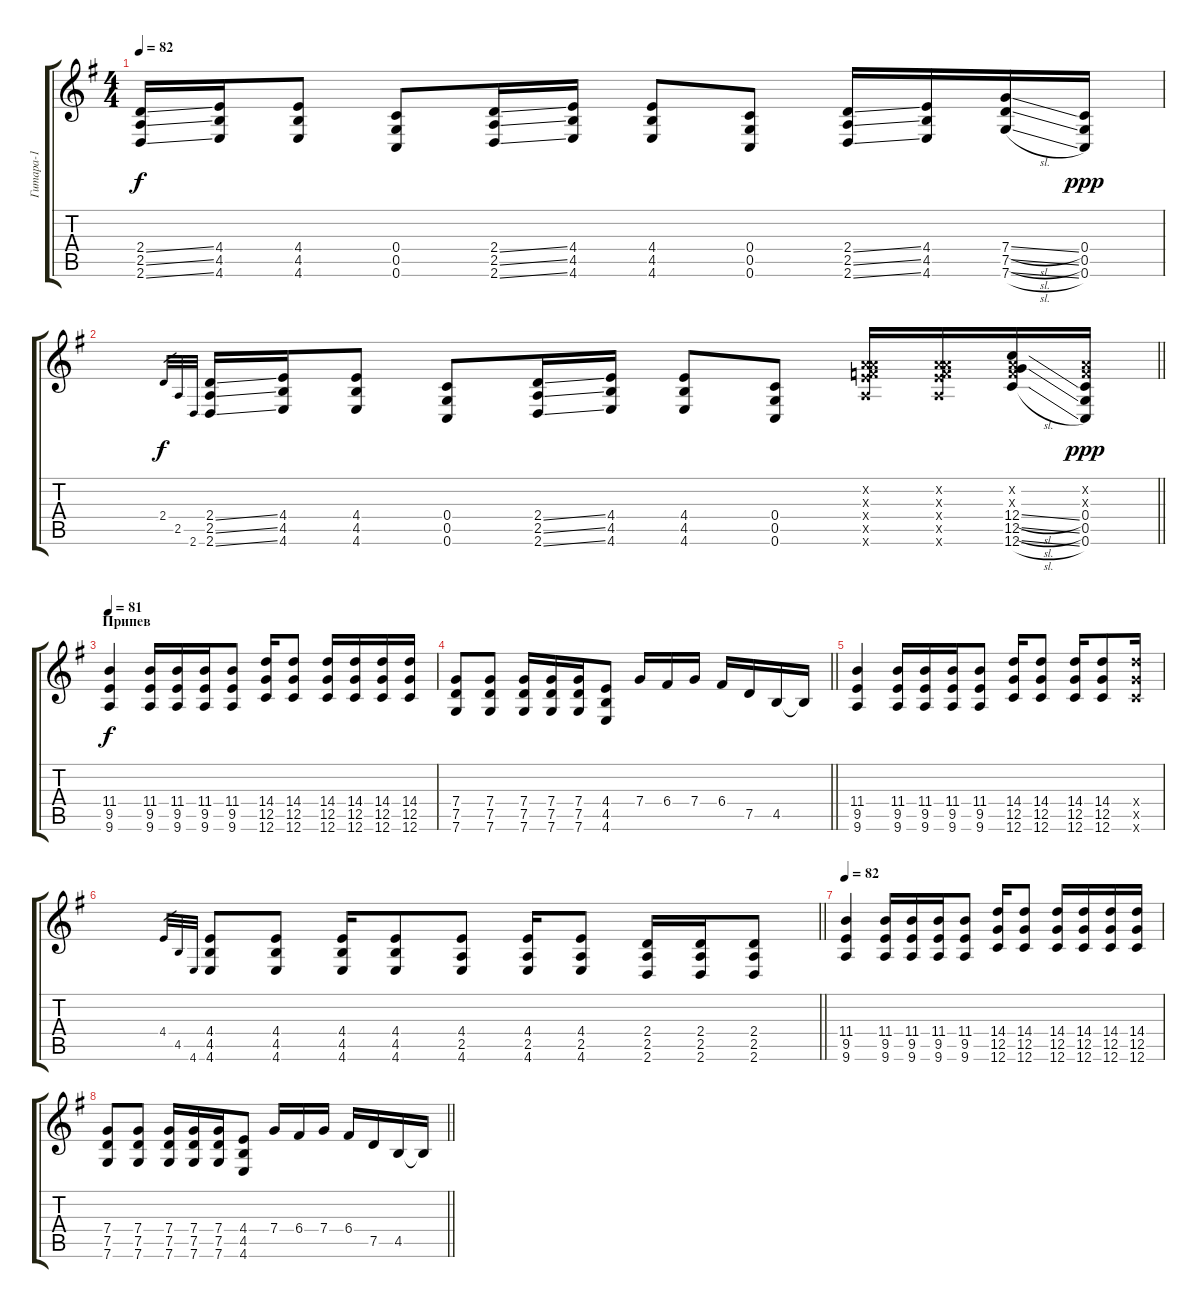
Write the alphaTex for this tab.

\track ("Гитара-1" "Гитара-1") {instrument electricguitarclean}
\staff {score tabs}
\tuning (D4 A3 F3 C3 G2 C2) {hide}
\ts (4 4)
\tempo 82
\clef g2
\ks eminor
(2.4{ss} 2.5{ss} 2.6{ss}).16{dy f} (4.4 4.5 4.6).16 (4.4 4.5 4.6).8 (0.4 0.5 0.6).8 (2.4{ss} 2.5{ss} 2.6{ss}).16 (4.4 4.5 4.6).16 (4.4 4.5 4.6).8 (0.4 0.5 0.6).8 (2.4{ss} 2.5{ss} 2.6{ss}).16 (4.4 4.5 4.6).16 (7.4{sl} 7.5{sl} 7.6{sl}).16 (0.4 0.5 0.6).16{dy ppp} |
\barLineRight lightlight
2.4.32{gr dy f} 2.5.32{gr} 2.6.32{gr} (2.4{ss} 2.5{ss} 2.6{ss}).16 (4.4 4.5 4.6).16 (4.4 4.5 4.6).8 (0.4 0.5 0.6).8 (2.4{ss} 2.5{ss} 2.6{ss}).16 (4.4 4.5 4.6).16 (4.4 4.5 4.6).8 (0.4 0.5 0.6).8 (0.2{x} 0.3{x} 9.4{x} 9.5{x} 9.6{x}).16 (0.2{x} 0.3{x} 9.4{x} 9.5{x} 9.6{x}).16 (0.2{x} 0.3{x} 12.4{sl} 12.5{sl} 12.6{sl}).16 (0.2{x} 0.3{x} 0.4 0.5 0.6).16{dy ppp} |
\section ("" "Припев")
\tempo 81
(11.4 9.5 9.6).4{dy f} (11.4 9.5 9.6).16 (11.4 9.5 9.6).16 (11.4 9.5 9.6).16 (11.4 9.5 9.6).8 (14.4 12.5 12.6).16 (14.4 12.5 12.6).8 (14.4 12.5 12.6).16 (14.4 12.5 12.6).16 (14.4 12.5 12.6).16 (14.4 12.5 12.6).16 |
\barLineRight lightlight
(7.4 7.5 7.6).8 (7.4 7.5 7.6).8 (7.4 7.5 7.6).16 (7.4 7.5 7.6).16 (7.4 7.5 7.6).16 (4.4 4.5 4.6).8 7.4.16 6.4.16 7.4.16 6.4.16 7.5.16 4.5.16 4.5{t}.16 |
(11.4 9.5 9.6).4 (11.4 9.5 9.6).16 (11.4 9.5 9.6).16 (11.4 9.5 9.6).16 (11.4 9.5 9.6).8 (14.4 12.5 12.6).16 (14.4 12.5 12.6).8 (14.4 12.5 12.6).16 (14.4 12.5 12.6).8 (14.4{x} 12.5{x} 12.6{x}).16 |
\barLineRight lightlight
4.4.32{gr} 4.5.32{gr} 4.6.32{gr} (4.4 4.5 4.6).8 (4.4 4.5 4.6).8 (4.4 4.5 4.6).16 (4.4 4.5 4.6).8 (4.4 2.5 4.6).8 (4.4 2.5 4.6).16 (4.4 2.5 4.6).8 (2.4 2.5 2.6).16 (2.4 2.5 2.6).16 (2.4 2.5 2.6).8 |
\tempo 82
(11.4 9.5 9.6).4 (11.4 9.5 9.6).16 (11.4 9.5 9.6).16 (11.4 9.5 9.6).16 (11.4 9.5 9.6).8 (14.4 12.5 12.6).16 (14.4 12.5 12.6).8 (14.4 12.5 12.6).16 (14.4 12.5 12.6).16 (14.4 12.5 12.6).16 (14.4 12.5 12.6).16 |
\barLineRight lightlight
(7.4 7.5 7.6).8 (7.4 7.5 7.6).8 (7.4 7.5 7.6).16 (7.4 7.5 7.6).16 (7.4 7.5 7.6).16 (4.4 4.5 4.6).8 7.4.16 6.4.16 7.4.16 6.4.16 7.5.16 4.5.16 4.5{t}.16
